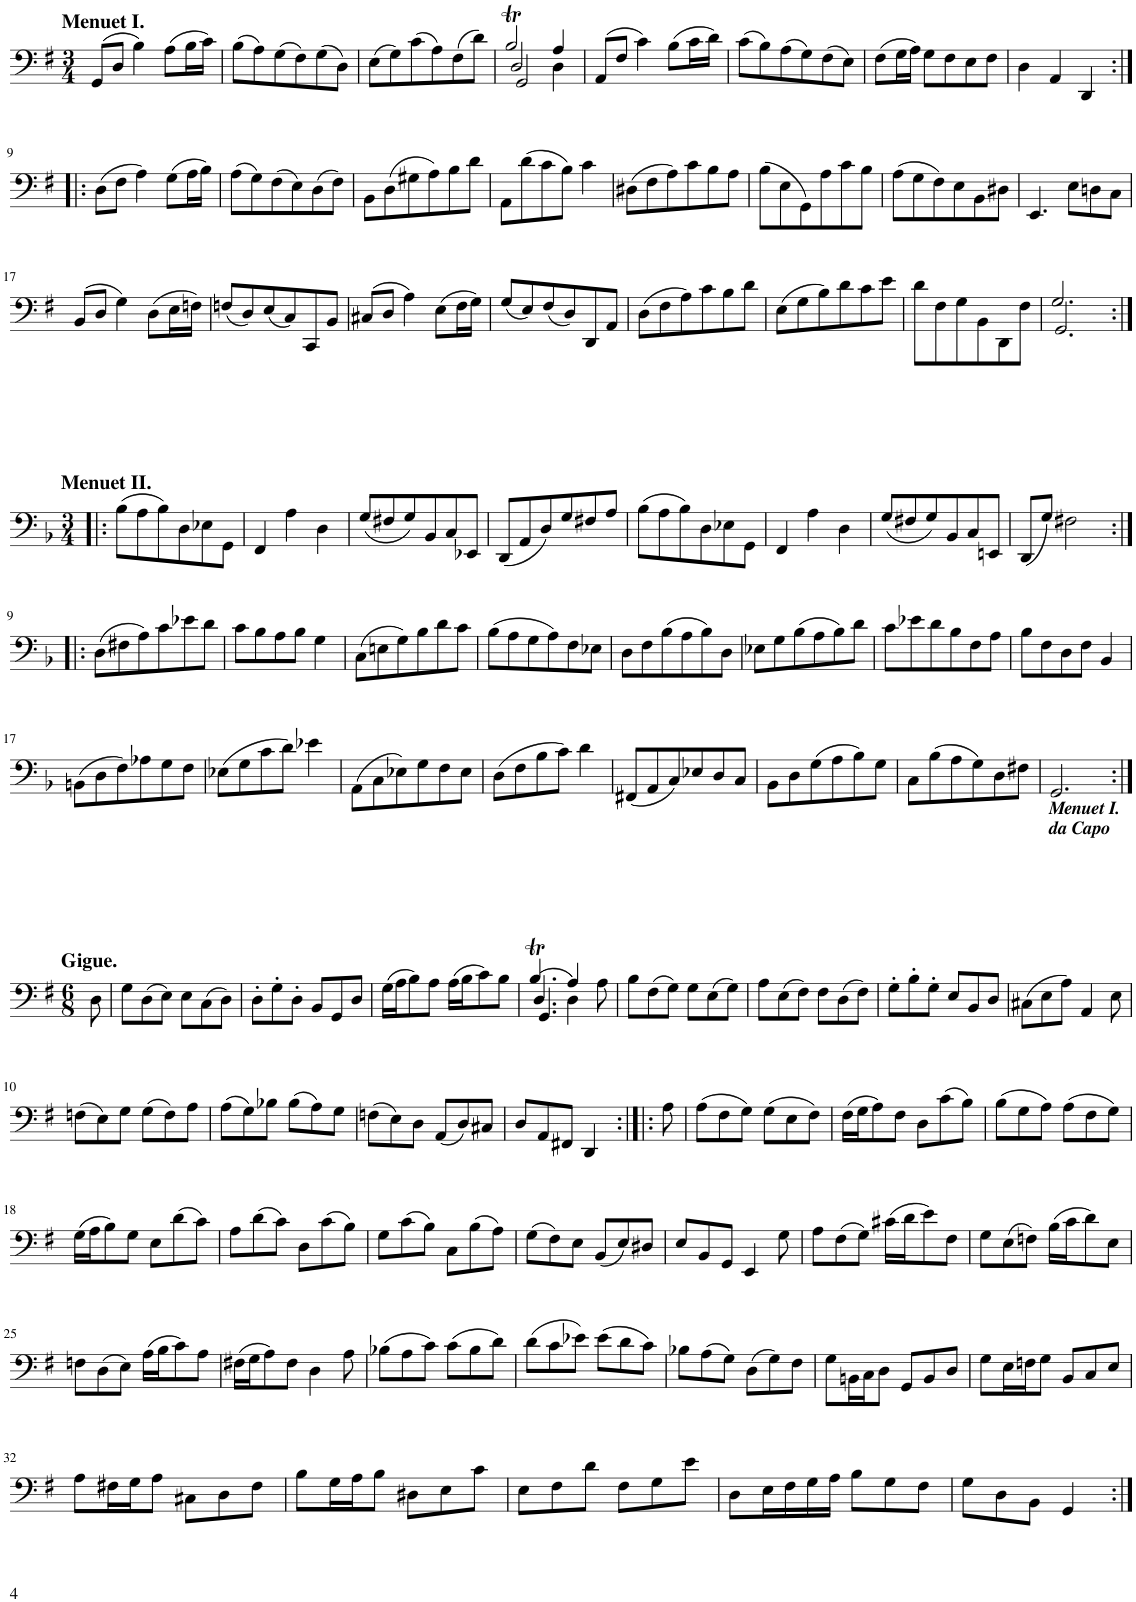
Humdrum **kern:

**kern
*part1
*staff1
*I"Violoncello
*I'Vc.
!!LO:PB:g=z
*clefF4
*k[f#]
*M3/4
=1
!LO:TX:a:B:t=Menuet I.
(8GG/L
8D/J
4B\)
(8A\L
16B\L
16c\JJ)
=2
(8B\L
8A\)
(8G\
8F#\)
(8G\
8D\J)
=3
(8E\L
8G\)
(8c\
8A\)
(8F#\
8d\J)
=4
*^
*	*^
2Bt/	2D/	2GG/
4A/	4D\	4ryy
*v	*v	*v
=5
(8AA/L
8F#/J
4c\)
(8B\L
16c\L
16d\JJ)
=6
(8c\L
8B\)
(8A\
8G\)
(8F#\
8E\J)
=7
(8F#\L
16G\L
16A\JJ)
8G\L
8F#\
8E\
8F#\J
=8
4D\
4AA/
4DD/
!!LO:LB:g=z
=9:|!|:
(8D\L
8F#\J
4A\)
(8G\L
16A\L
16B\JJ)
=10
(8A\L
8G\)
(8F#\
8E\)
(8D\
8F#\J)
=11
8BB\L
(8D\
8G#X\
8A\)
8B\
8d\J
=12
8AA\L
(8d\
8c\
8B\J)
4c\
=13
(8D#X\L
8F#\
8A\)
8c\
8B\
8A\J
=14
(8B\L
8E\
8GG\)
8A\
8c\
8B\J
=15
(8A\L
8G\
8F#\)
8E\
8BB\
8D#X\J
=16
4.EE/
8E\L
8Dn\
8C\J
!!LO:LB:g=z
=17
(8BB/L
8D/J
4G\)
(8D\L
16E\L
16Fn\JJ)
=18
(8Fn/L
8D/)
(8E/
8C/)
8CC/
8BB/J
=19
(8C#X/L
8D/J
4A\)
(8E\L
16F#\L
16G\JJ)
=20
(8G/L
8E/)
(8F#/
8D/)
8DD/
8AA/J
=21
(8D\L
8F#\
8A\)
8c\
8B\
8d\J
=22
(8E\L
8G\
8B\)
8d\
8c\
8e\J
=23
8d\L
8F#\
8G\
8BB\
8DD\
8F#\J
=24
*^
2.G/	2.GG/
*v	*v
!!LO:LB:g=z
=1:|!|:
*k[b-]
*M3/4
*^
!LO:TX:a:B:t=Menuet II.	!
*v	*v
(8B-\L
8A\
8B-\)
8D\
8E-X\
8GG\J
=2
4FF/
4A\
4D\
=3
(8G/L
8F#X/
8G/)
8BB-/
8C/
8EE-X/J
=4
(8DD/L
8AA/
8D/)
8G/
8F#X/
8A/J
=5
(8B-\L
8A\
8B-\)
8D\
8E-X\
8GG\J
=6
4FF/
4A\
4D\
=7
(8G/L
8F#X/
8G/)
8BB-/
8C/
8EEn/J
=8
(8DD/L
8G/J)
2F#X\
!!LO:LB:g=z
=9:|!|:
(8D\L
8F#X\
8A\)
8c\
8e-X\
8d\J
=10
8c\L
8B-\
8A\
8B-\J
4G\
=11
(8C\L
8En\
8G\)
8B-\
8d\
8c\J
=12
(8B-\L
8A\
8G\
8A\)
8F\
8E-X\J
=13
8D\L
8F\
(8B-\
8A\
8B-\)
8D\J
=14
8E-X\L
8G\
(8B-\
8A\
8B-\)
8d\J
=15
8c\L
8e-X\
8d\
8B-\
8F\
8A\J
=16
8B-\L
8F\
8D\
8F\J
4BB-/
!!LO:LB:g=z
=17
(8BBn\L
8D\
8F\)
8A-X\
8G\
8F\J
=18
(8E-X\L
8G\
8c\
8d\J)
4e-X\
=19
(8AA\L
8C\
8E-X\)
8G\
8F\
8E-\J
=20
(8D\L
8F\
8B-\
8c\J)
4d\
=21
(8FF#X/L
8AA/
8C/)
8E-X/
8D/
8C/J
=22
8BB-\L
8D\
(8G\
8A\
8B-\)
8G\J
=23
8C\L
(8B-\
8A\
8G\)
8D\
8F#X\J
=24
!LO:TX:b:Bi:t=Menuet I.
2.GG/
!!LO:LB:g=z
=1:|!
*k[f#]
*M6/8
!LO:TX:a:B:t=Gigue.
8D\
=2
8G\L
(8D\
8E\J)
8E\L
(8C\
8D\J)
=3
8D'\L
8G'\
8D'\J
8BB/L
8GG/
8D/J
=4
(16G\LL
16A\J
8B\)
8A\J
(16A\LL
16B\J
8c\)
8B\J
=5
*^
*	*^
(4.Bt/	4.D/	4.GG/
4A/)	4D\	8ryy
.	.	4ryy
8A\	8ryy	.
*v	*v	*v
=6
8B\L
(8F#\
8G\J)
8G\L
(8E\
8G\J)
=7
8A\L
(8E\
8F#\J)
8F#\L
(8D\
8F#\J)
=8
8G'\L
8B'\
8G'\J
8E/L
8BB/
8D/J
=9
(8C#X\L
8E\
8A\J)
4AA/
8E\
!!LO:LB:g=z
=10
(8Fn\L
8E\)
8G\J
(8G\L
8F\)
8A\J
=11
(8A\L
8G\)
8B-X\J
(8B-\L
8A\)
8G\J
=12
(8Fn\L
8E\)
8D\J
(8AA/L
8D/)
8C#X/J
=13
8D/L
8AA/
8FF#X/J
4DD/
=14:|!|:
8A\
=15
(8A\L
8F#\
8G\J)
(8G\L
8E\
8F#\J)
=16
(16F#\LL
16G\J
8A\)
8F#\J
8D\L
(8c\
8B\J)
=17
(8B\L
8G\
8A\J)
(8A\L
8F#\
8G\J)
!!LO:LB:g=z
=18
(16G\LL
16A\J
8B\)
8G\J
8E\L
(8d\
8c\J)
=19
8A\L
(8d\
8c\J)
8D\L
(8c\
8B\J)
=20
8G\L
(8c\
8B\J)
8C\L
(8B\
8A\J)
=21
(8G\L
8F#\)
8E\J
(8BB/L
8E/)
8D#X/J
=22
8E/L
8BB/
8GG/J
4EE/
8G\
=23
8A\L
(8F#\
8G\J)
(16c#X\LL
16d\J
8e\)
8F#\J
=24
8G\L
(8E\
8Fn\J)
(16B\LL
16c\J
8d\)
8E\J
!!LO:LB:g=z
=25
8Fn\L
(8D\
8E\J)
(16A\LL
16B\J
8c\)
8A\J
=26
(16F#X\LL
16G\J
8A\)
8F#\J
4D\
8A\
=27
(8B-X\L
8A\
8c\J)
(8c\L
8B-\
8d\J)
=28
(8d\L
8c\
8e-X\J)
(8e-\L
8d\
8c\J)
=29
8B-X\L
(8A\
8G\J)
(8D\L
8G\)
8F#\J
=30
8G\L
16BBn\L
16C\J
8D\J
8GG/L
8BB/
8D/J
=31
8G\L
16E\L
16Fn\J
8G\J
8BB/L
8C/
8E/J
!!LO:LB:g=z
=32
8A\L
16F#X\L
16G\J
8A\J
8C#X\L
8D\
8F#\J
=33
8B\L
16G\L
16A\J
8B\J
8D#X\L
8E\
8c\J
=34
8E\L
8F#\
8d\J
8F#\L
8G\
8e\J
=35
8D\L
16E\L
16F#\
16G\
16A\JJ
8B\L
8G\
8F#\J
=36
8G\L
8D\
8BB\J
4GG/
=:|!
*-
